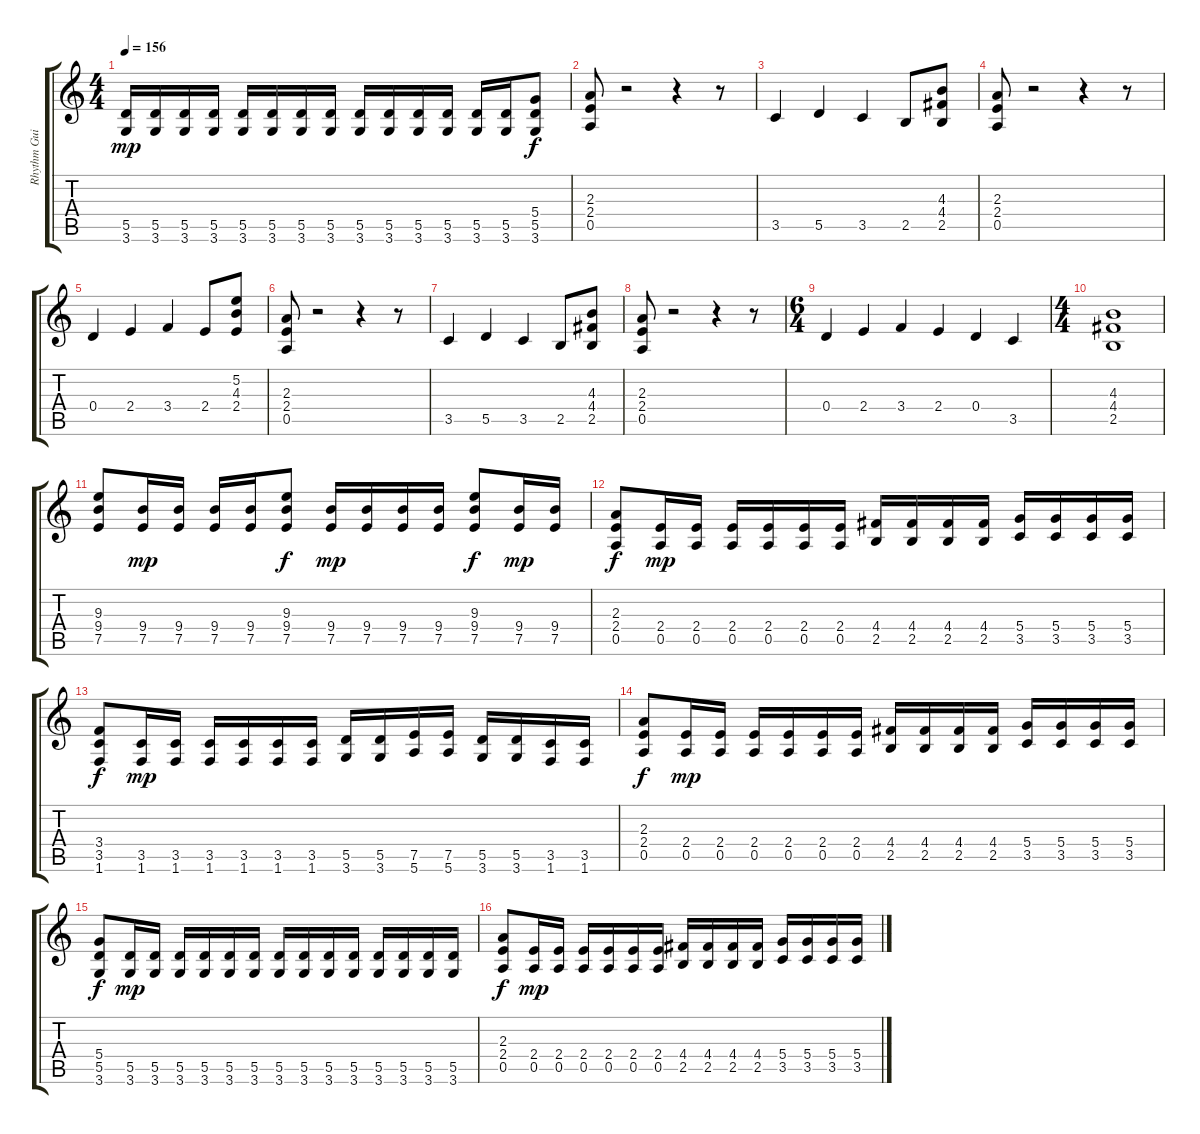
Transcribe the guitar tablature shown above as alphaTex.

\track ("Rhythm Guitar" "Rhythm Gui") {instrument distortionguitar}
\staff {score tabs}
\tuning (E4 B3 G3 D3 A2 E2) {hide}
\ts (4 4)
\tempo 156
\clef g2
\ks c
(5.5 3.6).16{dy mp} (5.5 3.6).16 (5.5 3.6).16 (5.5 3.6).16 (5.5 3.6).16 (5.5 3.6).16 (5.5 3.6).16 (5.5 3.6).16 (5.5 3.6).16 (5.5 3.6).16 (5.5 3.6).16 (5.5 3.6).16 (5.5 3.6).16 (5.5 3.6).16 (5.4 5.5 3.6).8{dy f} |
\section ("" "")
(2.3 2.4 0.5).8 r.2 r.4 r.8 |
3.5.4 5.5.4 3.5.4 2.5.8 (4.3 4.4 2.5).8 |
(2.3 2.4 0.5).8 r.2 r.4 r.8 |
0.4.4 2.4.4 3.4.4 2.4.8 (5.2 4.3 2.4).8 |
(2.3 2.4 0.5).8 r.2 r.4 r.8 |
3.5.4 5.5.4 3.5.4 2.5.8 (4.3 4.4 2.5).8 |
(2.3 2.4 0.5).8 r.2 r.4 r.8 |
\ts (6 4)
0.4.4 2.4.4 3.4.4 2.4.4 0.4.4 3.5.4 |
\ts (4 4)
(4.3 4.4 2.5).1 |
(9.3 9.4 7.5).8 (9.4 7.5).16{dy mp} (9.4 7.5).16 (9.4 7.5).16 (9.4 7.5).16 (9.3 9.4 7.5).8{dy f} (9.4 7.5).16{dy mp} (9.4 7.5).16 (9.4 7.5).16 (9.4 7.5).16 (9.3 9.4 7.5).8{dy f} (9.4 7.5).16{dy mp} (9.4 7.5).16 |
\section ("" "")
(2.3 2.4 0.5).8{dy f} (2.4 0.5).16{dy mp} (2.4 0.5).16 (2.4 0.5).16 (2.4 0.5).16 (2.4 0.5).16 (2.4 0.5).16 (4.4 2.5).16 (4.4 2.5).16 (4.4 2.5).16 (4.4 2.5).16 (5.4 3.5).16 (5.4 3.5).16 (5.4 3.5).16 (5.4 3.5).16 |
(3.4 3.5 1.6).8{dy f} (3.5 1.6).16{dy mp} (3.5 1.6).16 (3.5 1.6).16 (3.5 1.6).16 (3.5 1.6).16 (3.5 1.6).16 (5.5 3.6).16 (5.5 3.6).16 (7.5 5.6).16 (7.5 5.6).16 (5.5 3.6).16 (5.5 3.6).16 (3.5 1.6).16 (3.5 1.6).16 |
(2.3 2.4 0.5).8{dy f} (2.4 0.5).16{dy mp} (2.4 0.5).16 (2.4 0.5).16 (2.4 0.5).16 (2.4 0.5).16 (2.4 0.5).16 (4.4 2.5).16 (4.4 2.5).16 (4.4 2.5).16 (4.4 2.5).16 (5.4 3.5).16 (5.4 3.5).16 (5.4 3.5).16 (5.4 3.5).16 |
(5.4 5.5 3.6).8{dy f} (5.5 3.6).16{dy mp} (5.5 3.6).16 (5.5 3.6).16 (5.5 3.6).16 (5.5 3.6).16 (5.5 3.6).16 (5.5 3.6).16 (5.5 3.6).16 (5.5 3.6).16 (5.5 3.6).16 (5.5 3.6).16 (5.5 3.6).16 (5.5 3.6).16 (5.5 3.6).16 |
(2.3 2.4 0.5).8{dy f} (2.4 0.5).16{dy mp} (2.4 0.5).16 (2.4 0.5).16 (2.4 0.5).16 (2.4 0.5).16 (2.4 0.5).16 (4.4 2.5).16 (4.4 2.5).16 (4.4 2.5).16 (4.4 2.5).16 (5.4 3.5).16 (5.4 3.5).16 (5.4 3.5).16 (5.4 3.5).16
